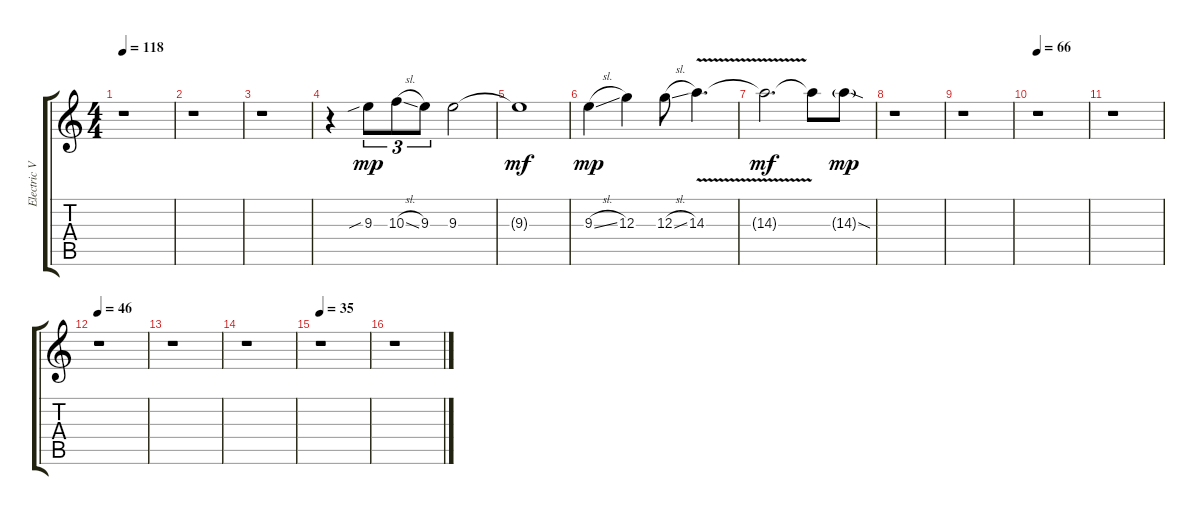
\track ("Electric Violin Arr. For Guitar" "Electric V") {instrument distortionguitar}
\staff {score tabs}
\tuning (E4 B3 G3 D3 A2 E2) {hide}
\ts (4 4)
\tempo 118
\clef g2
\ks c
r.1{dy mf} |
r.1 |
r.1 |
r.4 9.3{sib}.8{tu (3 2) dy mp} 10.3{sl}.8{tu (3 2)} 9.3.8{tu (3 2)} 9.3.2 |
9.3{t}.1{dy mf} |
9.3{sl}.4{dy mp} 12.3.4 12.3{sl}.8 14.3{v}.4{d} |
14.3{t}.2{d dy mf} 14.3{t}.8 14.3{sod g}.8{dy mp} |
r.1 |
r.1 |
\tempo 66
r.1 |
r.1 |
\tempo 46
r.1 |
r.1 |
r.1 |
\tempo 35
r.1 |
r.1
